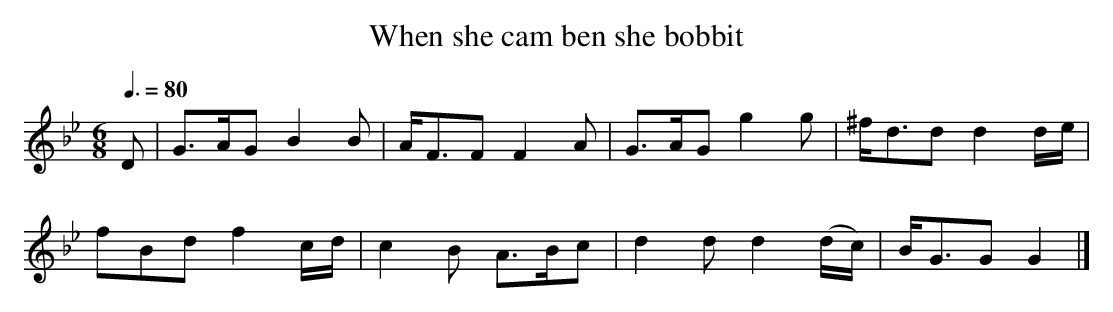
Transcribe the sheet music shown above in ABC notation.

X:1
T:When she cam ben she bobbit
M:6/8
L:1/8
Q:3/8=80
K:Gmin
D   |G>AG B2B   |A<FF F2A|G>AG g2 g    |^f<dd d2d/e/|
     fBd  f2c/d/|c2B  A>Bc|d2d d2(d/c/)| B<GG G2   |]
